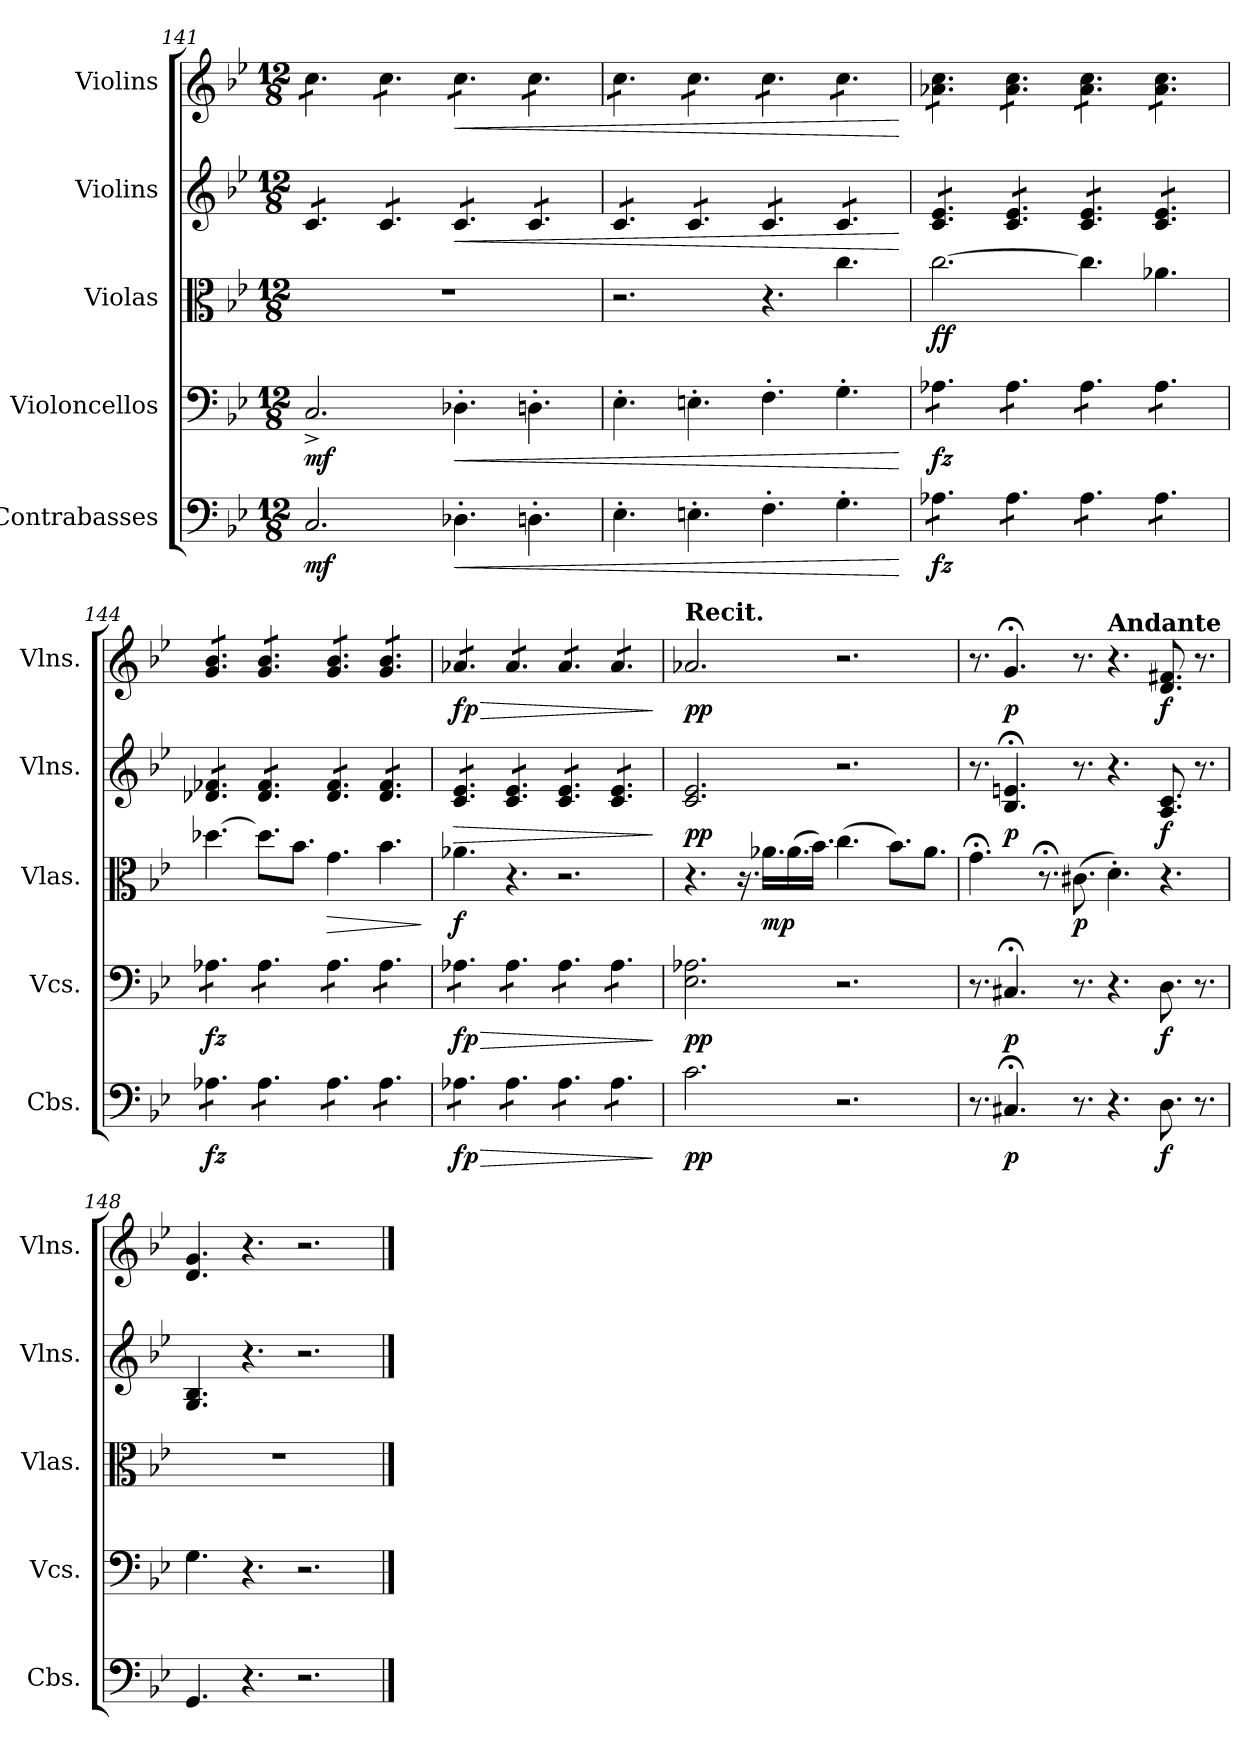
**kern	**dynam	**kern	**dynam	**kern	**dynam	**kern	**dynam	**kern	**dynam
*part5	*part5	*part4	*part4	*part3	*part3	*part2	*part2	*part1	*part1
*staff5	*staff5	*staff4	*staff4	*staff3	*staff3	*staff2	*staff2	*staff1	*staff1
*I"Contrabasses	*	*I"Violoncellos	*	*I"Violas	*	*I"Violins	*	*I"Violins	*
*I'Cbs.	*	*I'Vcs.	*	*I'Vlas.	*	*I'Vlns.	*	*I'Vlns.	*
*clefF4	*	*clefF4	*	*clefC3	*	*clefG2	*	*clefG2	*
*ITrd7c12	*	*	*	*	*	*	*	*	*
*k[b-e-]	*	*k[b-e-]	*	*k[b-e-]	*	*k[b-e-]	*	*k[b-e-]	*
*M12/8	*	*M12/8	*	*M12/8	*	*M12/8	*	*M12/8	*
=141	=141	=141	=141	=141	=141	=141	=141	=141	=141
!	!LO:DY:b	!	!LO:DY:b	!	!	!	!	!	!
*	*	*	*	*	*	*tremolo	*	*	*
*	*	*	*	*	*	*	*	*tremolo	*
2.CC/	mf	2.C^/	mf	1.r	.	8c/L	.	8cc\L	.
.	.	.	.	.	.	8c/	.	8cc\	.
.	.	.	.	.	.	8c/J	.	8cc\J	.
.	.	.	.	.	.	8c/L	.	8cc\L	.
.	.	.	.	.	.	8c/	.	8cc\	.
.	.	.	.	.	.	8c/J	.	8cc\J	.
!	!LO:HP:b	!	!LO:HP:b	!	!	!	!LO:HP:b	!	!LO:HP:b
4.DD-X'\	<	4.D-X'\	<	.	.	8c/L	<	8cc\L	<
.	.	.	.	.	.	8c/	.	8cc\	.
.	.	.	.	.	.	8c/J	.	8cc\J	.
4.DDn'\	.	4.Dn'\	.	.	.	8c/L	.	8cc\L	.
.	.	.	.	.	.	8c/	.	8cc\	.
.	.	.	.	.	.	8c/J	.	8cc\J	.
=142	=142	=142	=142	=142	=142	=142	=142	=142	=142
4.EE-'\	.	4.E-'\	.	2.r	.	8c/L	.	8cc\L	.
.	.	.	.	.	.	8c/	.	8cc\	.
.	.	.	.	.	.	8c/J	.	8cc\J	.
4.EEn'\	.	4.En'\	.	.	.	8c/L	.	8cc\L	.
.	.	.	.	.	.	8c/	.	8cc\	.
.	.	.	.	.	.	8c/J	.	8cc\J	.
4.FF'\	.	4.F'\	.	4.r	.	8c/L	.	8cc\L	.
.	.	.	.	.	.	8c/	.	8cc\	.
.	.	.	.	.	.	8c/J	.	8cc\J	.
4.GG'\	.	4.G'\	.	4.cc\	.	8c/L	.	8cc\L	.
.	.	.	.	.	.	8c/	.	8cc\	.
.	.	.	.	.	.	8c/J	.	8cc\J	.
.	[	.	[	.	.	.	[	.	[
!!LO:PB:g=z
=143	=143	=143	=143	=143	=143	=143	=143	=143	=143
!	!LO:DY:b	!	!LO:DY:b	!	!LO:DY:b	!	!LO:DY:b	!	!
!	!	!	!	!	!	!	!LO:DY:n=1:b	!	!LO:DY:b
!	!	!	!	!	!	!	!	!	!LO:DY:n=1:b
*tremolo	*	*	*	*	*	*	*	*	*
*	*	*tremolo	*	*	*	*	*	*	*
8AA-X\L	fz	8A-X\L	fz	[2.cc\	ff	8c/ 8e-/L	fz fz	8a-X\ 8cc\L	fz fz
8AA-X\	.	8A-X\	.	.	.	8c/ 8e-/	.	8a-X\ 8cc\	.
8AA-X\J	.	8A-X\J	.	.	.	8c/ 8e-/J	.	8a-X\ 8cc\J	.
8AA-\L	.	8A-\L	.	.	.	8c/ 8e-/L	.	8a-\ 8cc\L	.
8AA-\	.	8A-\	.	.	.	8c/ 8e-/	.	8a-\ 8cc\	.
8AA-\J	.	8A-\J	.	.	.	8c/ 8e-/J	.	8a-\ 8cc\J	.
8AA-\L	.	8A-\L	.	4.cc\]	.	8c/ 8e-/L	.	8a-\ 8cc\L	.
8AA-\	.	8A-\	.	.	.	8c/ 8e-/	.	8a-\ 8cc\	.
8AA-\J	.	8A-\J	.	.	.	8c/ 8e-/J	.	8a-\ 8cc\J	.
8AA-\L	.	8A-\L	.	4.a-X\	.	8c/ 8e-/L	.	8a-\ 8cc\L	.
8AA-\	.	8A-\	.	.	.	8c/ 8e-/	.	8a-\ 8cc\	.
8AA-\J	.	8A-\J	.	.	.	8c/ 8e-/J	.	8a-\ 8cc\J	.
=144	=144	=144	=144	=144	=144	=144	=144	=144	=144
!	!LO:DY:b	!	!LO:DY:b	!	!	!	!LO:DY:b	!	!
!	!	!	!	!	!	!	!LO:DY:n=1:b	!	!LO:DY:b
!	!	!	!	!	!	!	!	!	!LO:DY:n=1:b
8AA-X\L	fz	8A-X\L	fz	[4.dd-X\	.	8d-X/ 8f-X/L	fz fz	8g/ 8b-/L	fz fz
8AA-X\	.	8A-X\	.	.	.	8d-X/ 8f-X/	.	8g/ 8b-/	.
8AA-X\J	.	8A-X\J	.	.	.	8d-X/ 8f-X/J	.	8g/ 8b-/J	.
8AA-\L	.	8A-\L	.	8.dd-\L]	.	8d-/ 8f-/L	.	8g/ 8b-/L	.
8AA-\	.	8A-\	.	.	.	8d-/ 8f-/	.	8g/ 8b-/	.
.	.	.	.	8.b-\J	.	.	.	.	.
8AA-\J	.	8A-\J	.	.	.	8d-/ 8f-/J	.	8g/ 8b-/J	.
!	!	!	!	!	!LO:HP:b	!	!	!	!
8AA-\L	.	8A-\L	.	4.g\	>	8d-/ 8f-/L	.	8g/ 8b-/L	.
8AA-\	.	8A-\	.	.	.	8d-/ 8f-/	.	8g/ 8b-/	.
8AA-\J	.	8A-\J	.	.	.	8d-/ 8f-/J	.	8g/ 8b-/J	.
8AA-\L	.	8A-\L	.	4.b-\	.	8d-/ 8f-/L	.	8g/ 8b-/L	.
8AA-\	.	8A-\	.	.	.	8d-/ 8f-/	.	8g/ 8b-/	.
8AA-\J	.	8A-\J	.	.	.	8d-/ 8f-/J	.	8g/ 8b-/J	.
.	.	.	.	.	]	.	.	.	.
=145	=145	=145	=145	=145	=145	=145	=145	=145	=145
!	!LO:HP:b	!	!LO:HP:b	!	!	!	!LO:HP:b	!	!LO:HP:b
!	!LO:DY:n=1:b	!	!LO:DY:n=1:b	!	!LO:DY:b	!	!LO:DY:n=1:b	!	!
!	!	!	!	!	!	!	!LO:DY:n=2:b	!	!LO:DY:n=1:b
8AA-X\L	> fp	8A-X\L	> fp	4.a-X\	f	8c/ 8e-/L	> fp fp	8a-X/L	> fp
8AA-X\	.	8A-X\	.	.	.	8c/ 8e-/	.	8a-X/	.
8AA-X\J	.	8A-X\J	.	.	.	8c/ 8e-/J	.	8a-X/J	.
8AA-\L	.	8A-\L	.	4.r	.	8c/ 8e-/L	.	8a-/L	.
8AA-\	.	8A-\	.	.	.	8c/ 8e-/	.	8a-/	.
8AA-\J	.	8A-\J	.	.	.	8c/ 8e-/J	.	8a-/J	.
8AA-\L	.	8A-\L	.	2.r	.	8c/ 8e-/L	.	8a-/L	.
8AA-\	.	8A-\	.	.	.	8c/ 8e-/	.	8a-/	.
8AA-\J	.	8A-\J	.	.	.	8c/ 8e-/J	.	8a-/J	.
8AA-\L	.	8A-\L	.	.	.	8c/ 8e-/L	.	8a-/L	.
8AA-\	.	8A-\	.	.	.	8c/ 8e-/	.	8a-/	.
8AA-\J	.	8A-\J	.	.	.	8c/ 8e-/J	.	8a-/J	.
*	*	*	*	*	*	*	*	*Xtremolo	*
*	*	*	*	*	*	*Xtremolo	*	*	*
*	*	*Xtremolo	*	*	*	*	*	*	*
*Xtremolo	*	*	*	*	*	*	*	*	*
.	]	.	]	.	.	.	]	.	]
!!LO:LB:g=z
=146	=146	=146	=146	=146	=146	=146	=146	=146	=146
!	!	!	!	!	!	!	!	!LO:TX:a:B:t=Recit.	!
!	!LO:DY:b	!	!LO:DY:b	!	!	!	!LO:DY:b	!	!LO:DY:b
2.C\	pp	2.E-\ 2.A-X\	pp	4.r	.	2.c/ 2.e-/	pp	2.a-X/	pp
.	.	.	.	16.r	.	.	.	.	.
!	!	!	!	!	!LO:DY:b	!	!	!	!
.	.	.	.	16.a-X\LL	mp	.	.	.	.
.	.	.	.	(>16.a-\	.	.	.	.	.
.	.	.	.	16.b-\JJ)	.	.	.	.	.
2.r	.	2.r	.	(>4.cc\	.	2.r	.	2.r	.
.	.	.	.	8.b-\L)	.	.	.	.	.
.	.	.	.	8.a-\J	.	.	.	.	.
=147	=147	=147	=147	=147	=147	=147	=147	=147	=147
8.r	.	8.r	.	4.g;<\	.	8.r	.	8.r	.
!	!LO:DY:b	!	!LO:DY:b	!	!	!	!LO:DY:b	!	!LO:DY:b
4.CC#X;</	p	4.C#X;</	p	.	.	4.B-/;< 4.en/;<	p	4.g;</	p
.	.	.	.	8.r;<	.	.	.	.	.
!	!	!	!	!	!LO:DY:b	!	!	!	!
8.r	.	8.r	.	(>8.c#X\	p	8.r	.	8.r	.
!	!	!	!	!	!	!	!	!LO:TX:a:B:t=Andante	!
4.r	.	4.r	.	4.d'\)	.	4.r	.	4.r	.
!	!LO:DY:b	!	!LO:DY:b	!	!	!	!LO:DY:b	!	!LO:DY:b
8.DD\	f	8.D\	f	4.r	.	8.A/ 8.c/	f	8.d/ 8.f#X/	f
8.r	.	8.r	.	.	.	8.r	.	8.r	.
=148	=148	=148	=148	=148	=148	=148	=148	=148	=148
4.GGG/	.	4.G\	.	1.r	.	4.G/ 4.B-/	.	4.d/ 4.g/	.
4.r	.	4.r	.	.	.	4.r	.	4.r	.
2.r	.	2.r	.	.	.	2.r	.	2.r	.
==	==	==	==	==	==	==	==	==	==
*-	*-	*-	*-	*-	*-	*-	*-	*-	*-
